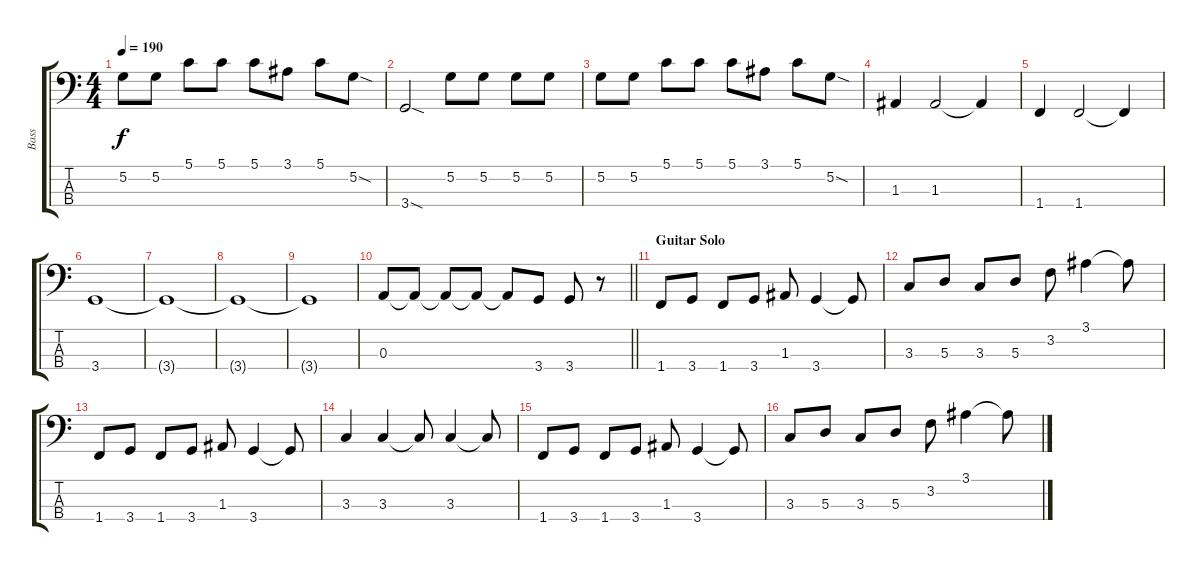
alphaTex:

\track ("Bass" "Bass") {instrument electricbassfinger}
\staff {score tabs}
\tuning (G2 D2 A1 E1) {hide}
\ts (4 4)
\tempo 190
\clef f4
\ks c
5.2.8{dy f} 5.2.8 5.1.8 5.1.8 5.1.8 3.1.8 5.1.8 5.2{sod}.8 |
3.4{sod}.2 5.2.8 5.2.8 5.2.8 5.2.8 |
5.2.8 5.2.8 5.1.8 5.1.8 5.1.8 3.1.8 5.1.8 5.2{sod}.8 |
1.3.4 1.3.2 1.3{t}.4 |
1.4.4 1.4.2 1.4{t}.4 |
3.4.1 |
3.4{t}.1 |
3.4{t}.1 |
3.4{t}.1 |
\barLineRight lightlight
0.3.8 0.3{t}.8 0.3{t}.8 0.3{t}.8 0.3{t}.8 3.4.8 3.4.8 r.8 |
\section ("" "Guitar Solo")
1.4.8 3.4.8 1.4.8 3.4.8 1.3.8 3.4.4 3.4{t}.8 |
3.3.8 5.3.8 3.3.8 5.3.8 3.2.8 3.1.4 3.1{t}.8 |
1.4.8 3.4.8 1.4.8 3.4.8 1.3.8 3.4.4 3.4{t}.8 |
3.3.4 3.3.4 3.3{t}.8 3.3.4 3.3{t}.8 |
1.4.8 3.4.8 1.4.8 3.4.8 1.3.8 3.4.4 3.4{t}.8 |
3.3.8 5.3.8 3.3.8 5.3.8 3.2.8 3.1.4 3.1{t}.8
